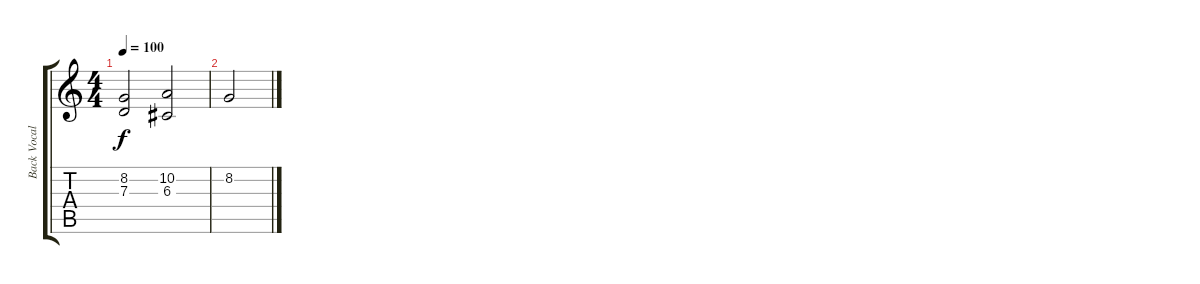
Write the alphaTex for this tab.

\track ("Back Vocals" "Back Vocal") {instrument choiraahs}
\staff {score tabs}
\tuning (E4 B3 G3 D3 A2 E2) {hide}
\ts (4 4)
\tempo 100
\clef g2
\ks c
(8.2 7.3).2{dy f} (10.2 6.3).2 |
8.2.2
